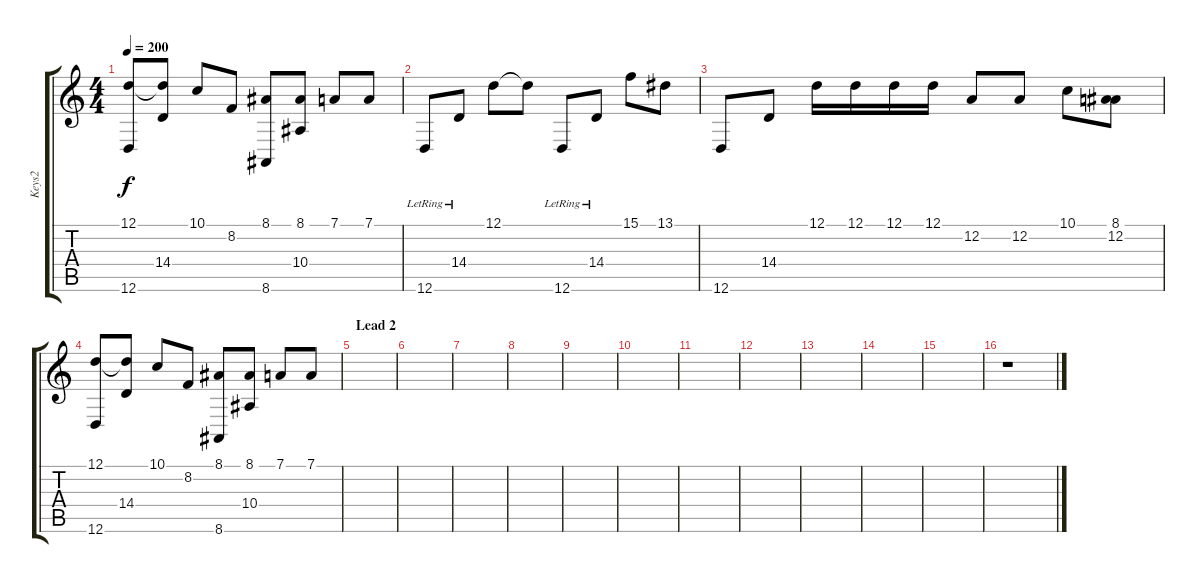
\track ("Keys2" "Keys2") {instrument musicbox}
\staff {score tabs}
\tuning (D4 A3 F3 C3 G2 D2) {hide}
\ts (4 4)
\tempo 200
\clef g2
\ks c
(12.1 12.6).8{dy f} (12.1{t} 14.4).8 10.1.8 8.2.8 (8.1 8.6).8 (8.1 10.4).8 7.1.8 7.1.8 |
12.6{lr}.8 14.4{lr}.8 12.1.8 12.1{t}.8 12.6{lr}.8 14.4{lr}.8 15.1.8 13.1.8 |
12.6.8 14.4.8 12.1.16 12.1.16 12.1.16 12.1.16 12.2.8 12.2.8 10.1.8 (8.1 12.2).8 |
(12.1 12.6).8 (12.1{t} 14.4).8 10.1.8 8.2.8 (8.1 8.6).8 (8.1 10.4).8 7.1.8 7.1.8 |
\section ("" "Lead 2")
|
|
|
|
|
|
|
|
|
|
|
r.1{volume 16 instrument lead1square}
